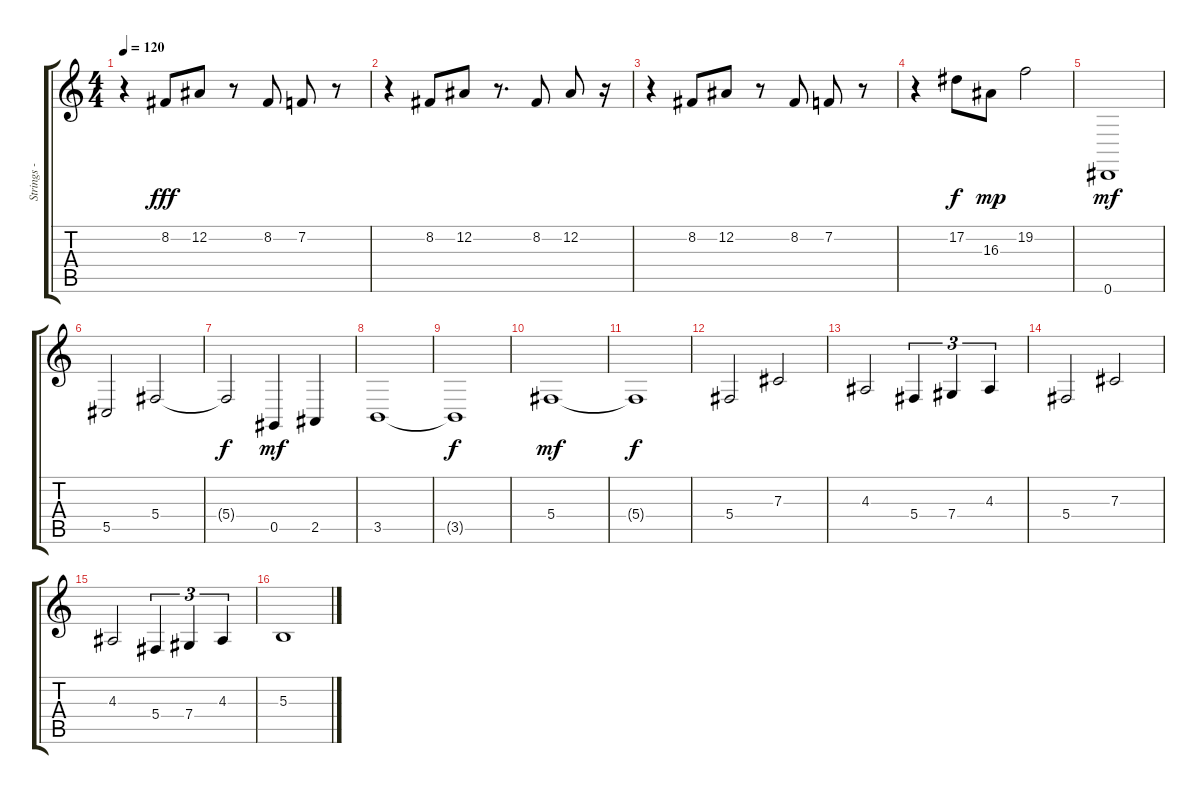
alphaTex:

\track ("Strings - Layer B" "Strings - ") {instrument stringensemble2}
\staff {score tabs}
\tuning (Eb4 Bb3 Gb3 Db3 Ab2 Eb2) {hide}
\ts (4 4)
\tempo 120
\clef g2
\ks c
r.4{dy fff} 8.2.8 12.2.8 r.8 8.2.8 7.2.8 r.8 |
r.4 8.2.8 12.2.8 r.8{d} 8.2.8 12.2.8 r.16 |
r.4 8.2.8 12.2.8 r.8 8.2.8 7.2.8 r.8 |
r.4 17.2.8{dy f} 16.3.8{dy mp} 19.2.2 |
0.6.1{dy mf} |
5.5.2 5.4.2 |
5.4{t}.2{dy f} 0.5.4{dy mf} 2.5.4 |
3.5.1 |
3.5{t}.1{dy f} |
5.4.1{dy mf} |
5.4{t}.1{dy f} |
5.4.2 7.3.2 |
4.3.2 5.4.4{tu (3 2)} 7.4.4{tu (3 2)} 4.3.4{tu (3 2)} |
5.4.2 7.3.2 |
4.3.2 5.4.4{tu (3 2)} 7.4.4{tu (3 2)} 4.3.4{tu (3 2)} |
5.3.1
